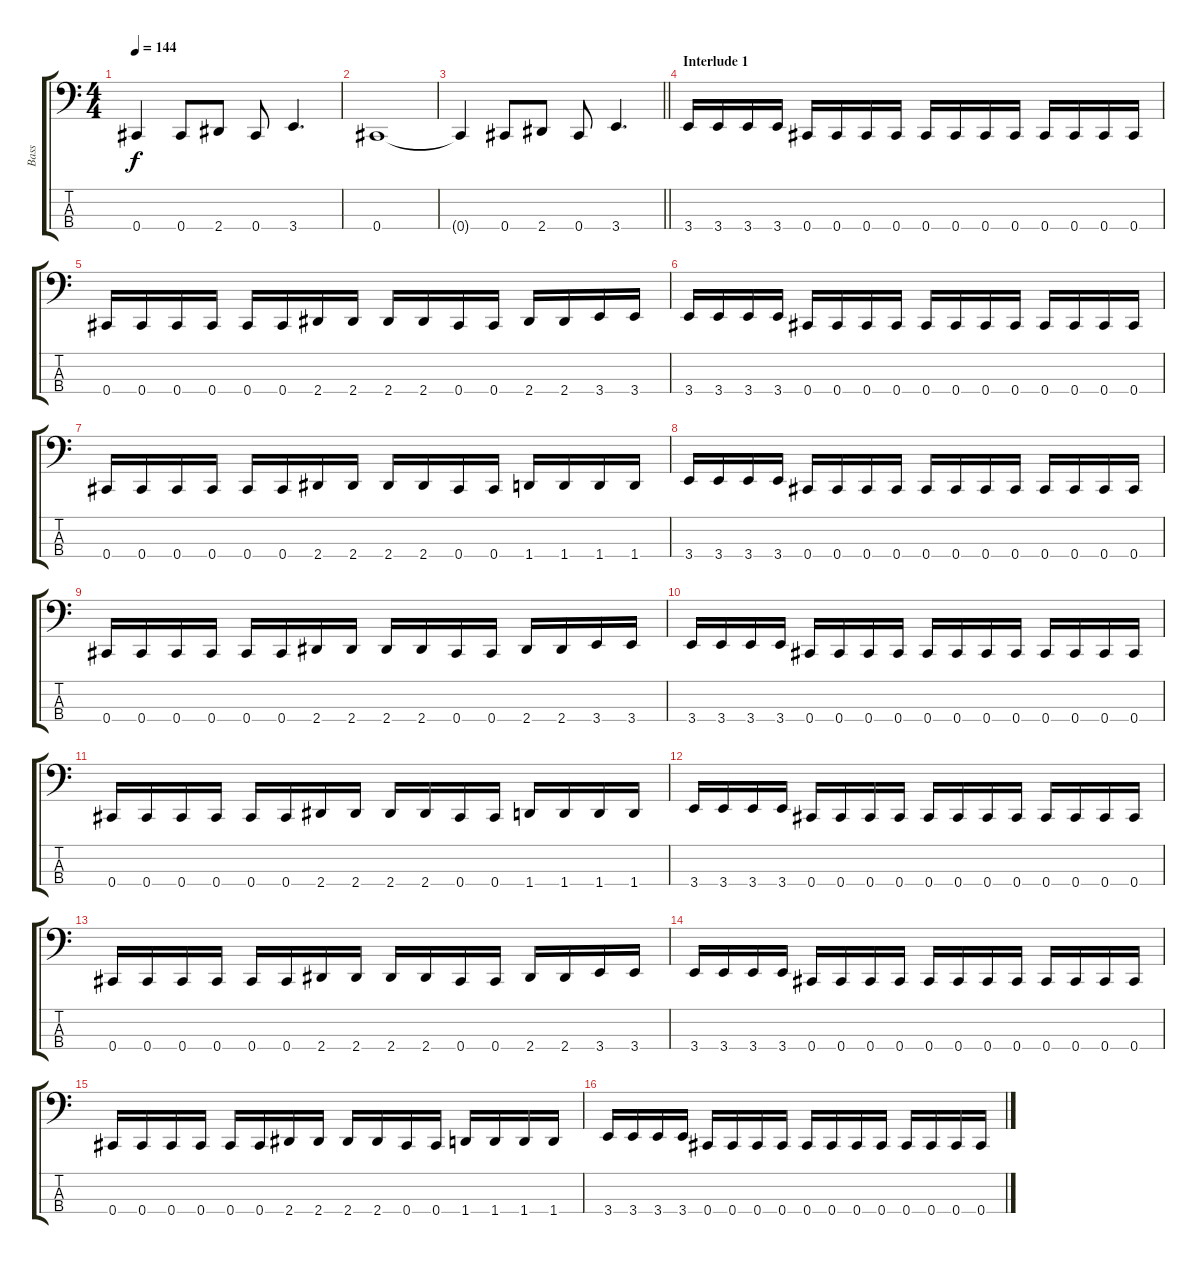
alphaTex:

\track ("Bass" "Bass") {instrument electricbasspick}
\staff {score tabs}
\tuning (E2 B1 Gb1 Db1) {hide}
\ts (4 4)
\tempo 144
\clef f4
\ks c
0.4{t}.4{dy f} 0.4.8 2.4.8 0.4.8 3.4.4{d} |
0.4.1 |
\barLineRight lightlight
0.4{t}.4 0.4.8 2.4.8 0.4.8 3.4.4{d} |
\section ("" "Interlude 1")
3.4.16 3.4.16 3.4.16 3.4.16 0.4.16 0.4.16 0.4.16 0.4.16 0.4.16 0.4.16 0.4.16 0.4.16 0.4.16 0.4.16 0.4.16 0.4.16 |
0.4.16 0.4.16 0.4.16 0.4.16 0.4.16 0.4.16 2.4.16 2.4.16 2.4.16 2.4.16 0.4.16 0.4.16 2.4.16 2.4.16 3.4.16 3.4.16 |
3.4.16 3.4.16 3.4.16 3.4.16 0.4.16 0.4.16 0.4.16 0.4.16 0.4.16 0.4.16 0.4.16 0.4.16 0.4.16 0.4.16 0.4.16 0.4.16 |
0.4.16 0.4.16 0.4.16 0.4.16 0.4.16 0.4.16 2.4.16 2.4.16 2.4.16 2.4.16 0.4.16 0.4.16 1.4.16 1.4.16 1.4.16 1.4.16 |
3.4.16 3.4.16 3.4.16 3.4.16 0.4.16 0.4.16 0.4.16 0.4.16 0.4.16 0.4.16 0.4.16 0.4.16 0.4.16 0.4.16 0.4.16 0.4.16 |
0.4.16 0.4.16 0.4.16 0.4.16 0.4.16 0.4.16 2.4.16 2.4.16 2.4.16 2.4.16 0.4.16 0.4.16 2.4.16 2.4.16 3.4.16 3.4.16 |
3.4.16 3.4.16 3.4.16 3.4.16 0.4.16 0.4.16 0.4.16 0.4.16 0.4.16 0.4.16 0.4.16 0.4.16 0.4.16 0.4.16 0.4.16 0.4.16 |
0.4.16 0.4.16 0.4.16 0.4.16 0.4.16 0.4.16 2.4.16 2.4.16 2.4.16 2.4.16 0.4.16 0.4.16 1.4.16 1.4.16 1.4.16 1.4.16 |
3.4.16 3.4.16 3.4.16 3.4.16 0.4.16 0.4.16 0.4.16 0.4.16 0.4.16 0.4.16 0.4.16 0.4.16 0.4.16 0.4.16 0.4.16 0.4.16 |
0.4.16 0.4.16 0.4.16 0.4.16 0.4.16 0.4.16 2.4.16 2.4.16 2.4.16 2.4.16 0.4.16 0.4.16 2.4.16 2.4.16 3.4.16 3.4.16 |
3.4.16 3.4.16 3.4.16 3.4.16 0.4.16 0.4.16 0.4.16 0.4.16 0.4.16 0.4.16 0.4.16 0.4.16 0.4.16 0.4.16 0.4.16 0.4.16 |
0.4.16 0.4.16 0.4.16 0.4.16 0.4.16 0.4.16 2.4.16 2.4.16 2.4.16 2.4.16 0.4.16 0.4.16 1.4.16 1.4.16 1.4.16 1.4.16 |
3.4.16 3.4.16 3.4.16 3.4.16 0.4.16 0.4.16 0.4.16 0.4.16 0.4.16 0.4.16 0.4.16 0.4.16 0.4.16 0.4.16 0.4.16 0.4.16
